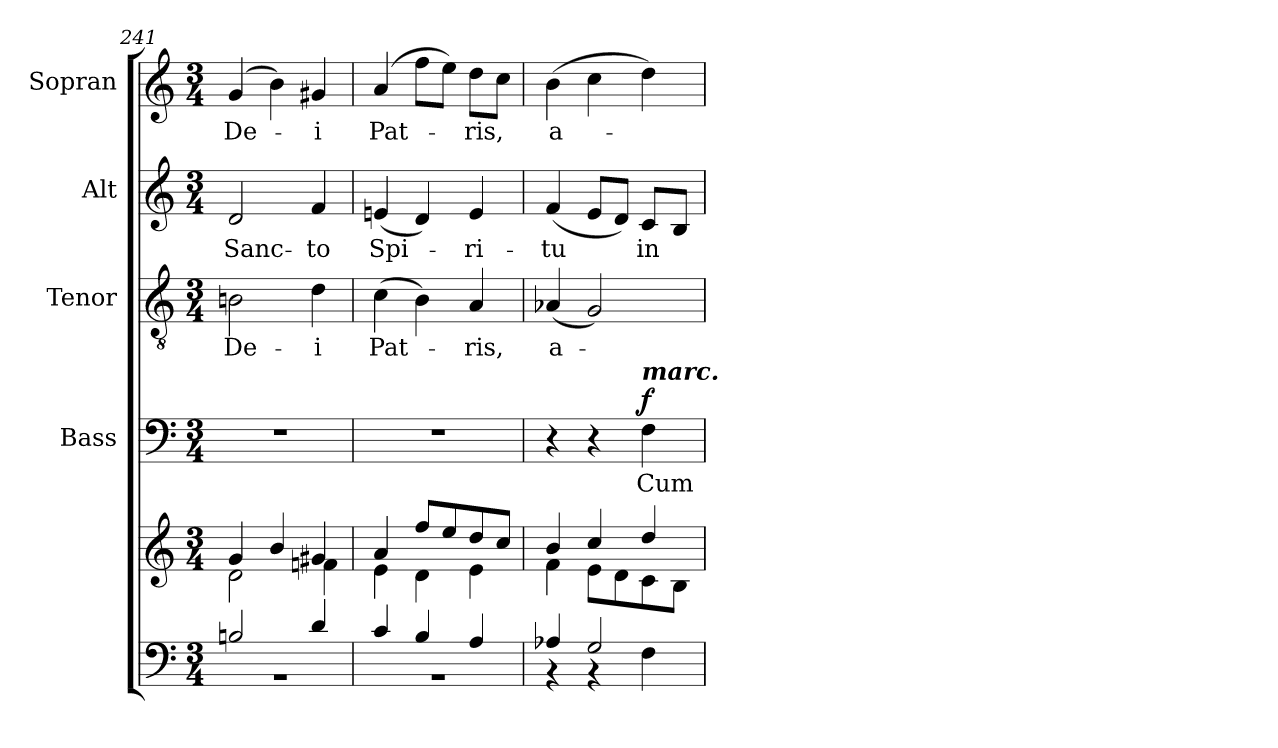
**kern	**kern	**kern	**text	**dynam	**kern	**text	**kern	**text	**kern	**text
*part5	*part5	*part4	*part4	*part4	*part3	*part3	*part2	*part2	*part1	*part1
*staff6	*staff5	*staff4	*staff4	*staff4	*staff3	*staff3	*staff2	*staff2	*staff1	*staff1
*	*	*I"Bass	*	*	*I"Tenor	*	*I"Alt	*	*I"Sopran	*
*	*	*I'B.	*	*	*I'T.	*	*I'A.	*	*I'S.	*
*clefF4	*clefG2	*clefF4	*	*	*clefGv2	*	*clefG2	*	*clefG2	*
*k[]	*k[]	*k[]	*	*	*k[]	*	*k[]	*	*k[]	*
*C:	*C:	*C:	*	*	*C:	*	*C:	*	*C:	*
*M3/4	*M3/4	*M3/4	*	*	*M3/4	*	*M3/4	*	*M3/4	*
=241	=241	=241	=241	=241	=241	=241	=241	=241	=241	=241
*^	*	*	*	*	*	*	*	*	*	*
!	!LO:N:vis=1	!	!	!	!	!	!LO:LY:b	!	!LO:LY:b	!	!LO:LY:b
*	*	*^	*	*	*	*	*	*	*	*	*
2Bn/	2.rBB	4g/	2d\	2.r	.	.	2Bn\	De-	2d/	Sanc-	(4g/	De-
.	.	4b/	.	.	.	.	.	.	.	.	4b\)	.
!	!	!	!	!	!	!	!	!LO:LY:b	!	!LO:LY:b	!	!LO:LY:b
4d/	.	4g#X/	4fn\	.	.	.	4d\	-i	4f/	-to	4g#X/	-i
=242	=242	=242	=242	=242	=242	=242	=242	=242	=242	=242	=242	=242
!	!LO:N:vis=1	!	!	!	!	!	!	!LO:LY:b	!	!LO:LY:b	!	!LO:LY:b
4c/	2.rBB	4a/	4e\	2.r	.	.	(>4c\	Pat-	(<4en/	Spi-	(4a/	Pat-
4B/	.	8ff/L	4d\	.	.	.	4B\)	.	4d/)	.	8ff\L	.
.	.	8ee/	.	.	.	.	.	.	.	.	8ee\J)	.
!	!	!	!	!	!	!	!	!LO:LY:b	!	!LO:LY:b	!	!LO:LY:b
4A/	.	8dd/	4e\	.	.	.	4A/	-ris,	4e/	-ri-	8dd\L	-ris,
.	.	8cc/J	.	.	.	.	.	.	.	.	8cc\J	.
!!LO:PB:g=z
=243	=243	=243	=243	=243	=243	=243	=243	=243	=243	=243	=243	=243
!	!	!	!	!	!	!	!	!LO:LY:b	!	!LO:LY:b	!	!LO:LY:b
4A-X/	4rBB	4b/	4f\	4r	.	.	(<4A-X/	a-	(<4f/	-tu	(>4b\	a-
2G/	4rBB	4cc/	8e\L	4r	.	.	2G/)	.	8e/L	.	4cc\	.
.	.	.	8d\	.	.	.	.	.	8d/J)	.	.	.
!	!	!	!	!LO:TX:a:Bi:t=marc.	!	!	!	!	!	!	!	!
!	!	!	!	!	!LO:LY:b	!LO:DY:a	!	!	!	!LO:LY:b	!	!
.	4F\	4dd/	8c\	4F\	Cum	f	.	.	8c/L	in	4dd\)	.
.	.	.	8B\J	.	.	.	.	.	8B/J	.	.	.
*v	*v	*	*	*	*	*	*	*	*	*	*	*
*	*v	*v	*	*	*	*	*	*	*	*	*
=	=	=	=	=	=	=	=	=	=	=
*-	*-	*-	*-	*-	*-	*-	*-	*-	*-	*-
